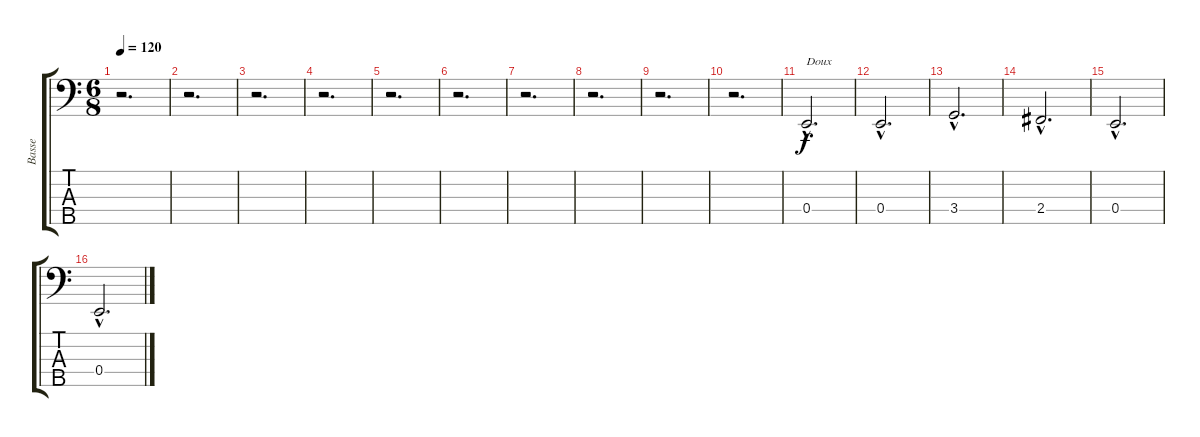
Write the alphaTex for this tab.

\track ("Basse" "Basse") {instrument electricbassfinger}
\staff {score tabs}
\tuning (G2 D2 A1 E1 B0) {hide}
\ts (6 8)
\tempo 120
\clef f4
\ks c
r.2{d dy f instrument electricbassfinger} |
r.2{d} |
r.2{d} |
r.2{d} |
r.2{d} |
r.2{d} |
r.2{d} |
r.2{d} |
r.2{d} |
r.2{d} |
0.4{hac}.2{d txt "Doux"} |
0.4{hac}.2{d} |
3.4{hac}.2{d} |
2.4{hac}.2{d} |
0.4{hac}.2{d} |
0.4{hac}.2{d}
